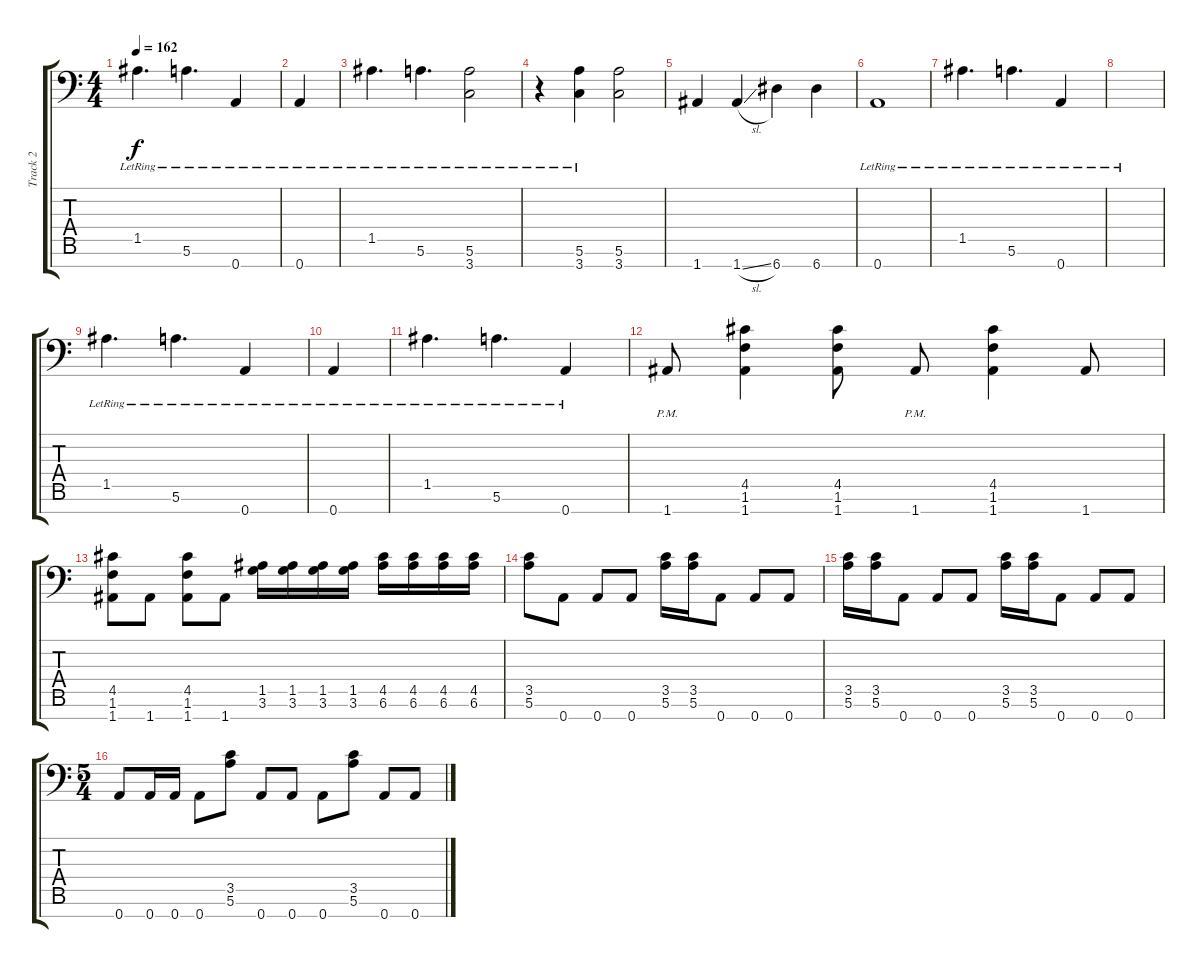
\track ("Track 2" "Track 2") {instrument overdrivenguitar}
\staff {score tabs}
\tuning (E4 B3 G3 D3 A2 E2 A1) {hide}
\ts (4 4)
\tempo 162
\clef f4
\ks c
1.5{lr}.4{d dy f} 5.6{lr}.4{d} 0.7{lr}.4 |
0.7{lr}.4 |
1.5{lr}.4{d} 5.6{lr}.4{d} (5.6{lr} 3.7{lr}).2 |
r.4 (5.6{lr} 3.7{lr}).4 (5.6 3.7).2 |
1.7.4 1.7{sl}.4 6.7.4 6.7.4 |
0.7{lr}.1{volume 14 instrument overdrivenguitar} |
1.5{lr}.4{d} 5.6{lr}.4{d} 0.7{lr}.4 |
|
1.5{lr}.4{d} 5.6{lr}.4{d} 0.7{lr}.4 |
0.7{lr}.4 |
1.5{lr}.4{d} 5.6{lr}.4{d} 0.7{lr}.4 |
1.7{pm}.8 (4.5 1.6 1.7).4 (4.5 1.6 1.7).8 1.7{pm}.8 (4.5 1.6 1.7).4 1.7.8 |
(4.5 1.6 1.7).8 1.7.8 (4.5 1.6 1.7).8 1.7.8 (1.5 3.6).16 (1.5 3.6).16 (1.5 3.6).16 (1.5 3.6).16 (4.5 6.6).16 (4.5 6.6).16 (4.5 6.6).16 (4.5 6.6).16 |
(3.5 5.6).8 0.7.8 0.7.8 0.7.8 (3.5 5.6).16 (3.5 5.6).16 0.7.8 0.7.8 0.7.8 |
(3.5 5.6).16 (3.5 5.6).16 0.7.8 0.7.8 0.7.8 (3.5 5.6).16 (3.5 5.6).16 0.7.8 0.7.8 0.7.8 |
\ts (5 4)
0.7.8 0.7.16 0.7.16 0.7.8 (3.5 5.6).8 0.7.8 0.7.8 0.7.8 (3.5 5.6).8 0.7.8 0.7.8
